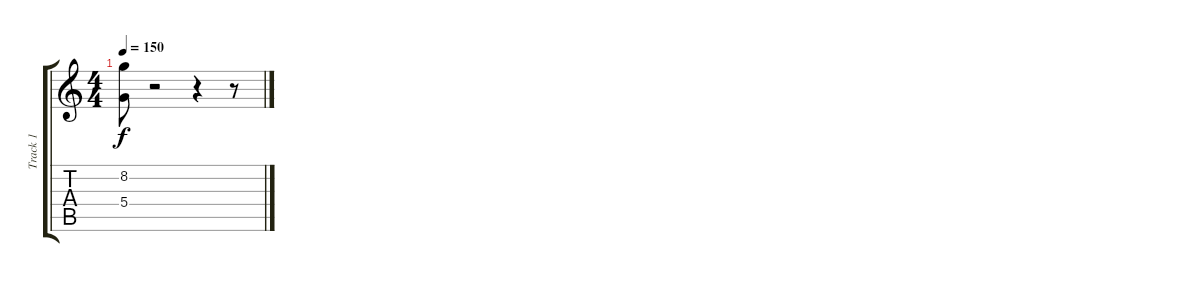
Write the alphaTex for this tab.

\track ("Track 1" "Track 1") {instrument distortionguitar}
\staff {score tabs}
\tuning (E4 B3 G3 D3 A2 E2) {hide}
\ts (4 4)
\tempo 150
\clef g2
\ks c
(8.2{t} 5.4{t}).8{dy f} r.2 r.4 r.8
